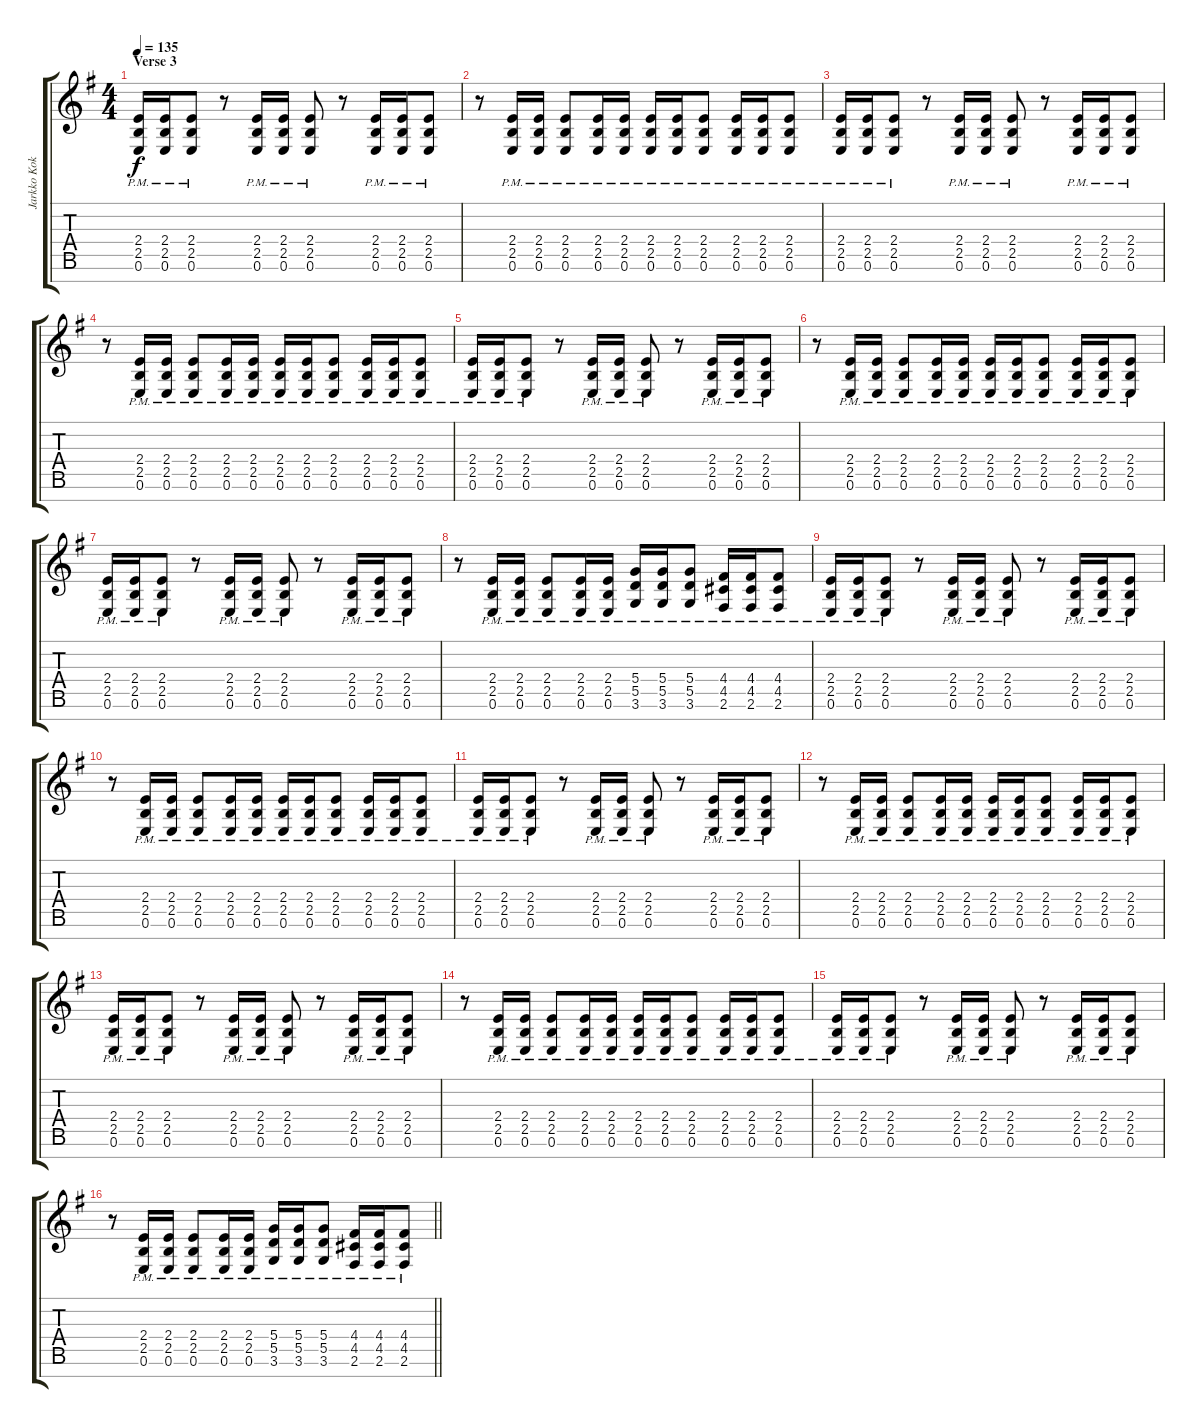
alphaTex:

\track ("Jarkko Kokko (guitar)" "Jarkko Kok") {instrument distortionguitar}
\staff {score tabs}
\tuning (E4 B3 G3 D3 A2 E2 B1) {hide}
\ts (4 4)
\section ("" "Verse 3")
\tempo 135
\clef g2
\ks eminor
(2.4{pm} 2.5{pm} 0.6{pm}).16{dy f} (2.4{pm} 2.5{pm} 0.6{pm}).16 (2.4{pm} 2.5{pm} 0.6{pm}).8 r.8 (2.4{pm} 2.5{pm} 0.6{pm}).16 (2.4{pm} 2.5{pm} 0.6{pm}).16 (2.4{pm} 2.5{pm} 0.6{pm}).8 r.8 (2.4{pm} 2.5{pm} 0.6{pm}).16 (2.4{pm} 2.5{pm} 0.6{pm}).16 (2.4{pm} 2.5{pm} 0.6{pm}).8 |
r.8 (2.4{pm} 2.5{pm} 0.6{pm}).16 (2.4{pm} 2.5{pm} 0.6{pm}).16 (2.4{pm} 2.5{pm} 0.6{pm}).8 (2.4{pm} 2.5{pm} 0.6{pm}).16 (2.4{pm} 2.5{pm} 0.6{pm}).16 (2.4{pm} 2.5{pm} 0.6{pm}).16 (2.4{pm} 2.5{pm} 0.6{pm}).16 (2.4{pm} 2.5{pm} 0.6{pm}).8 (2.4{pm} 2.5{pm} 0.6{pm}).16 (2.4{pm} 2.5{pm} 0.6{pm}).16 (2.4{pm} 2.5{pm} 0.6{pm}).8 |
(2.4{pm} 2.5{pm} 0.6{pm}).16 (2.4{pm} 2.5{pm} 0.6{pm}).16 (2.4{pm} 2.5{pm} 0.6{pm}).8 r.8 (2.4{pm} 2.5{pm} 0.6{pm}).16 (2.4{pm} 2.5{pm} 0.6{pm}).16 (2.4{pm} 2.5{pm} 0.6{pm}).8 r.8 (2.4{pm} 2.5{pm} 0.6{pm}).16 (2.4{pm} 2.5{pm} 0.6{pm}).16 (2.4{pm} 2.5{pm} 0.6{pm}).8 |
r.8 (2.4{pm} 2.5{pm} 0.6{pm}).16 (2.4{pm} 2.5{pm} 0.6{pm}).16 (2.4{pm} 2.5{pm} 0.6{pm}).8 (2.4{pm} 2.5{pm} 0.6{pm}).16 (2.4{pm} 2.5{pm} 0.6{pm}).16 (2.4{pm} 2.5{pm} 0.6{pm}).16 (2.4{pm} 2.5{pm} 0.6{pm}).16 (2.4{pm} 2.5{pm} 0.6{pm}).8 (2.4{pm} 2.5{pm} 0.6{pm}).16 (2.4{pm} 2.5{pm} 0.6{pm}).16 (2.4{pm} 2.5{pm} 0.6{pm}).8 |
(2.4{pm} 2.5{pm} 0.6{pm}).16 (2.4{pm} 2.5{pm} 0.6{pm}).16 (2.4{pm} 2.5{pm} 0.6{pm}).8 r.8 (2.4{pm} 2.5{pm} 0.6{pm}).16 (2.4{pm} 2.5{pm} 0.6{pm}).16 (2.4{pm} 2.5{pm} 0.6{pm}).8 r.8 (2.4{pm} 2.5{pm} 0.6{pm}).16 (2.4{pm} 2.5{pm} 0.6{pm}).16 (2.4{pm} 2.5{pm} 0.6{pm}).8 |
r.8 (2.4{pm} 2.5{pm} 0.6{pm}).16 (2.4{pm} 2.5{pm} 0.6{pm}).16 (2.4{pm} 2.5{pm} 0.6{pm}).8 (2.4{pm} 2.5{pm} 0.6{pm}).16 (2.4{pm} 2.5{pm} 0.6{pm}).16 (2.4{pm} 2.5{pm} 0.6{pm}).16 (2.4{pm} 2.5{pm} 0.6{pm}).16 (2.4{pm} 2.5{pm} 0.6{pm}).8 (2.4{pm} 2.5{pm} 0.6{pm}).16 (2.4{pm} 2.5{pm} 0.6{pm}).16 (2.4{pm} 2.5{pm} 0.6{pm}).8 |
(2.4{pm} 2.5{pm} 0.6{pm}).16 (2.4{pm} 2.5{pm} 0.6{pm}).16 (2.4{pm} 2.5{pm} 0.6{pm}).8 r.8 (2.4{pm} 2.5{pm} 0.6{pm}).16 (2.4{pm} 2.5{pm} 0.6{pm}).16 (2.4{pm} 2.5{pm} 0.6{pm}).8 r.8 (2.4{pm} 2.5{pm} 0.6{pm}).16 (2.4{pm} 2.5{pm} 0.6{pm}).16 (2.4{pm} 2.5{pm} 0.6{pm}).8 |
r.8 (2.4{pm} 2.5{pm} 0.6{pm}).16 (2.4{pm} 2.5{pm} 0.6{pm}).16 (2.4{pm} 2.5{pm} 0.6{pm}).8 (2.4{pm} 2.5{pm} 0.6{pm}).16 (2.4{pm} 2.5{pm} 0.6{pm}).16 (5.4{pm} 5.5{pm} 3.6{pm}).16 (5.4{pm} 5.5{pm} 3.6{pm}).16 (5.4{pm} 5.5{pm} 3.6{pm}).8 (4.4{pm} 4.5{pm} 2.6{pm}).16 (4.4{pm} 4.5{pm} 2.6{pm}).16 (4.4{pm} 4.5{pm} 2.6{pm}).8 |
(2.4{pm} 2.5{pm} 0.6{pm}).16 (2.4{pm} 2.5{pm} 0.6{pm}).16 (2.4{pm} 2.5{pm} 0.6{pm}).8 r.8 (2.4{pm} 2.5{pm} 0.6{pm}).16 (2.4{pm} 2.5{pm} 0.6{pm}).16 (2.4{pm} 2.5{pm} 0.6{pm}).8 r.8 (2.4{pm} 2.5{pm} 0.6{pm}).16 (2.4{pm} 2.5{pm} 0.6{pm}).16 (2.4{pm} 2.5{pm} 0.6{pm}).8 |
r.8 (2.4{pm} 2.5{pm} 0.6{pm}).16 (2.4{pm} 2.5{pm} 0.6{pm}).16 (2.4{pm} 2.5{pm} 0.6{pm}).8 (2.4{pm} 2.5{pm} 0.6{pm}).16 (2.4{pm} 2.5{pm} 0.6{pm}).16 (2.4{pm} 2.5{pm} 0.6{pm}).16 (2.4{pm} 2.5{pm} 0.6{pm}).16 (2.4{pm} 2.5{pm} 0.6{pm}).8 (2.4{pm} 2.5{pm} 0.6{pm}).16 (2.4{pm} 2.5{pm} 0.6{pm}).16 (2.4{pm} 2.5{pm} 0.6{pm}).8 |
(2.4{pm} 2.5{pm} 0.6{pm}).16 (2.4{pm} 2.5{pm} 0.6{pm}).16 (2.4{pm} 2.5{pm} 0.6{pm}).8 r.8 (2.4{pm} 2.5{pm} 0.6{pm}).16 (2.4{pm} 2.5{pm} 0.6{pm}).16 (2.4{pm} 2.5{pm} 0.6{pm}).8 r.8 (2.4{pm} 2.5{pm} 0.6{pm}).16 (2.4{pm} 2.5{pm} 0.6{pm}).16 (2.4{pm} 2.5{pm} 0.6{pm}).8 |
r.8 (2.4{pm} 2.5{pm} 0.6{pm}).16 (2.4{pm} 2.5{pm} 0.6{pm}).16 (2.4{pm} 2.5{pm} 0.6{pm}).8 (2.4{pm} 2.5{pm} 0.6{pm}).16 (2.4{pm} 2.5{pm} 0.6{pm}).16 (2.4{pm} 2.5{pm} 0.6{pm}).16 (2.4{pm} 2.5{pm} 0.6{pm}).16 (2.4{pm} 2.5{pm} 0.6{pm}).8 (2.4{pm} 2.5{pm} 0.6{pm}).16 (2.4{pm} 2.5{pm} 0.6{pm}).16 (2.4{pm} 2.5{pm} 0.6{pm}).8 |
(2.4{pm} 2.5{pm} 0.6{pm}).16 (2.4{pm} 2.5{pm} 0.6{pm}).16 (2.4{pm} 2.5{pm} 0.6{pm}).8 r.8 (2.4{pm} 2.5{pm} 0.6{pm}).16 (2.4{pm} 2.5{pm} 0.6{pm}).16 (2.4{pm} 2.5{pm} 0.6{pm}).8 r.8 (2.4{pm} 2.5{pm} 0.6{pm}).16 (2.4{pm} 2.5{pm} 0.6{pm}).16 (2.4{pm} 2.5{pm} 0.6{pm}).8 |
r.8 (2.4{pm} 2.5{pm} 0.6{pm}).16 (2.4{pm} 2.5{pm} 0.6{pm}).16 (2.4{pm} 2.5{pm} 0.6{pm}).8 (2.4{pm} 2.5{pm} 0.6{pm}).16 (2.4{pm} 2.5{pm} 0.6{pm}).16 (2.4{pm} 2.5{pm} 0.6{pm}).16 (2.4{pm} 2.5{pm} 0.6{pm}).16 (2.4{pm} 2.5{pm} 0.6{pm}).8 (2.4{pm} 2.5{pm} 0.6{pm}).16 (2.4{pm} 2.5{pm} 0.6{pm}).16 (2.4{pm} 2.5{pm} 0.6{pm}).8 |
(2.4{pm} 2.5{pm} 0.6{pm}).16 (2.4{pm} 2.5{pm} 0.6{pm}).16 (2.4{pm} 2.5{pm} 0.6{pm}).8 r.8 (2.4{pm} 2.5{pm} 0.6{pm}).16 (2.4{pm} 2.5{pm} 0.6{pm}).16 (2.4{pm} 2.5{pm} 0.6{pm}).8 r.8 (2.4{pm} 2.5{pm} 0.6{pm}).16 (2.4{pm} 2.5{pm} 0.6{pm}).16 (2.4{pm} 2.5{pm} 0.6{pm}).8 |
\barLineRight lightlight
r.8 (2.4{pm} 2.5{pm} 0.6{pm}).16 (2.4{pm} 2.5{pm} 0.6{pm}).16 (2.4{pm} 2.5{pm} 0.6{pm}).8 (2.4{pm} 2.5{pm} 0.6{pm}).16 (2.4{pm} 2.5{pm} 0.6{pm}).16 (5.4{pm} 5.5{pm} 3.6{pm}).16 (5.4{pm} 5.5{pm} 3.6{pm}).16 (5.4{pm} 5.5{pm} 3.6{pm}).8 (4.4{pm} 4.5{pm} 2.6{pm}).16 (4.4{pm} 4.5{pm} 2.6{pm}).16 (4.4{pm} 4.5{pm} 2.6{pm}).8
